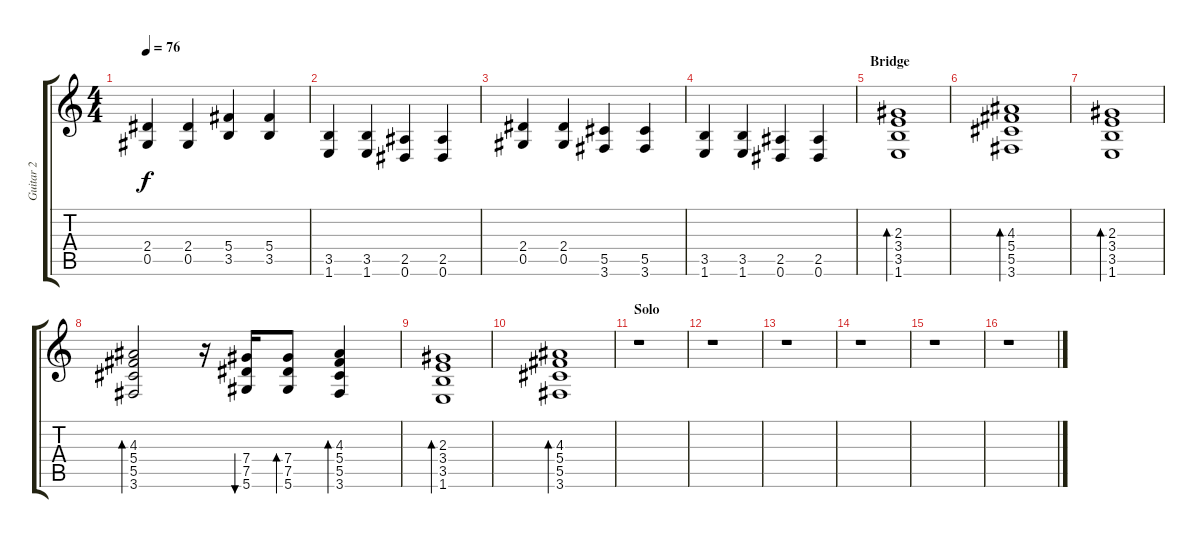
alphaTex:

\track ("Guitar 2" "Guitar 2") {instrument distortionguitar}
\staff {score tabs}
\tuning (Eb4 Bb3 Gb3 Db3 Ab2 Eb2) {hide}
\ts (4 4)
\tempo 76
\clef g2
\ks c
(2.4 0.5).4{dy f} (2.4 0.5).4 (5.4 3.5).4 (5.4 3.5).4 |
(3.5 1.6).4 (3.5 1.6).4 (2.5 0.6).4 (2.5 0.6).4 |
(2.4 0.5).4 (2.4 0.5).4 (5.5 3.6).4 (5.5 3.6).4 |
(3.5 1.6).4 (3.5 1.6).4 (2.5 0.6).4 (2.5 0.6).4 |
\section ("" "Bridge")
(2.3 3.4 3.5 1.6).1{bd 60 volume 7} |
(4.3 5.4 5.5 3.6).1{bd 60} |
(2.3 3.4 3.5 1.6).1{bd 60} |
(4.3 5.4 5.5 3.6).2{bd 60} r.16 (7.4 7.5 5.6).16{bu 60} (7.4 7.5 5.6).8{bd 60} (4.3 5.4 5.5 3.6).4{bd 60} |
(2.3 3.4 3.5 1.6).1{bd 60} |
(4.3 5.4 5.5 3.6).1{bd 60} |
\section ("" "Solo")
r.1 |
r.1 |
r.1 |
r.1 |
r.1 |
r.1
